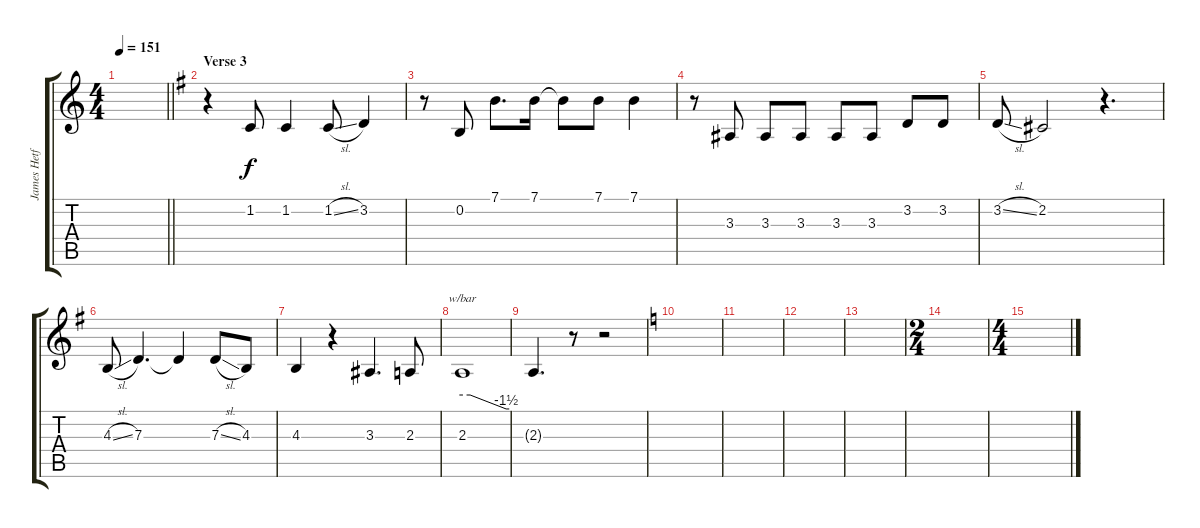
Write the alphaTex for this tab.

\track ("James Hetfield [V]" "James Hetf") {instrument violin}
\staff {score tabs}
\tuning (E4 B3 G3 D3 A2 E2) {hide}
\ts (4 4)
\tempo 151
\clef g2
\barLineRight lightlight
\ks c
|
\section ("" "Verse 3")
\ks g
r.4 1.2.8 1.2.4 1.2{sl}.8 3.2.4 |
r.8 0.2.8 7.1.8{d} 7.1.16 7.1{t}.8 7.1.8 7.1.4 |
r.8 3.3.8 3.3.8 3.3.8 3.3.8 3.3.8 3.2.8 3.2.8 |
3.2{sl}.8 2.2.2 r.4{d} |
4.3{sl}.8 7.3.4{d} 7.3{t}.4 7.3{sl}.8 4.3.8 |
4.3.4 r.4 3.3.4{d} 2.3.8 |
2.3.1{tbe (custom default 0 0 10 0 56 -6 60 -6)} |
2.3{t}.4{d} r.8 r.2 |
\ks c
|
|
|
|
\ts (2 4)
|
\ts (4 4)
